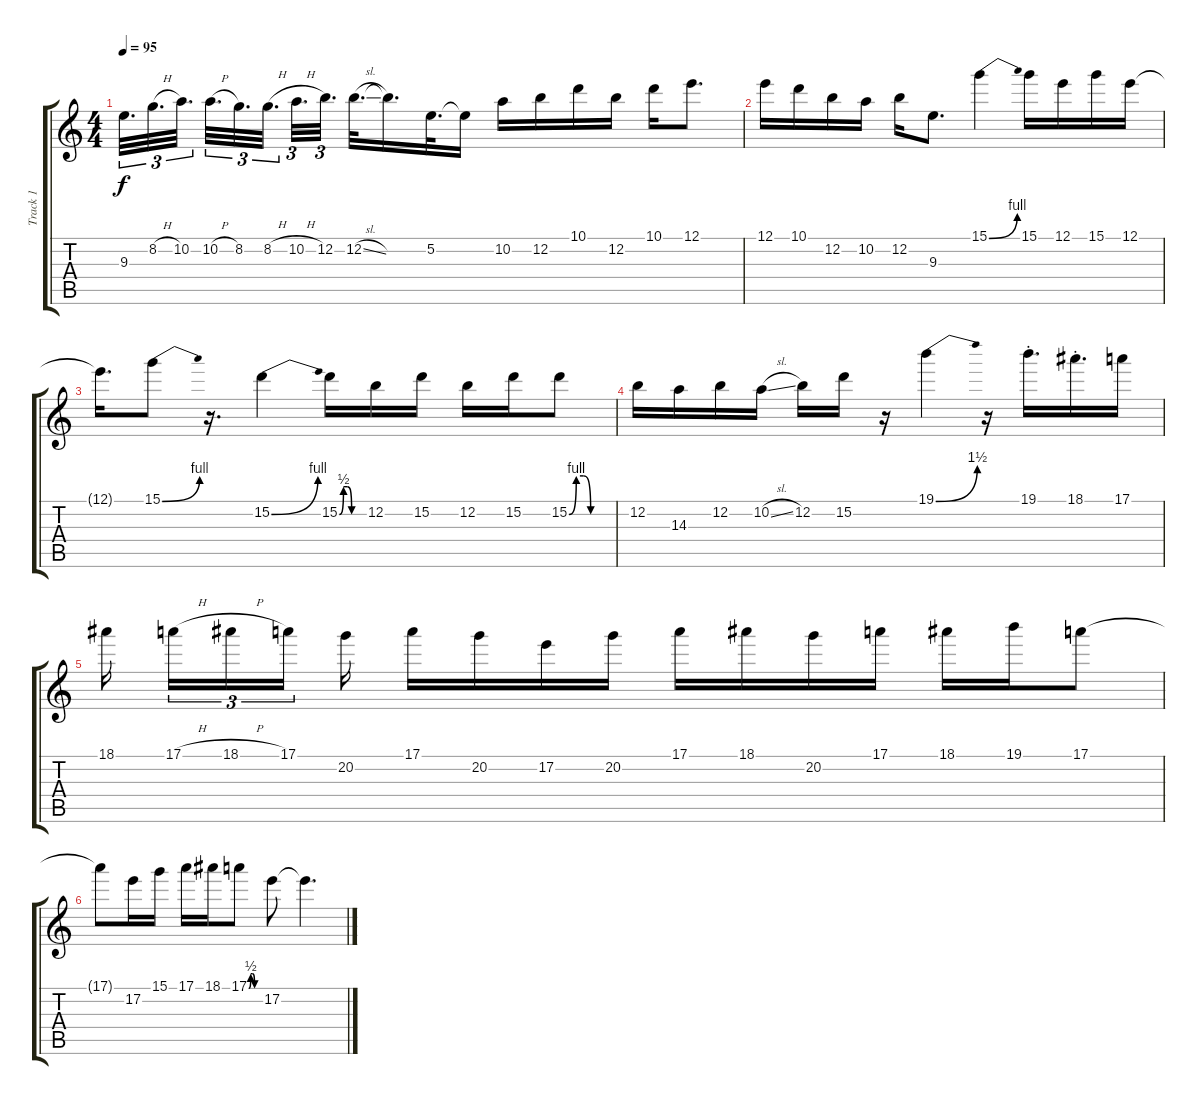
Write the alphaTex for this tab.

\track ("Track 1" "Track 1") {instrument overdrivenguitar}
\staff {score tabs}
\tuning (E4 B3 G3 D3 A2 E2) {hide}
\ts (4 4)
\tempo 95
\clef g2
\ks c
9.3.32{d tu (3 2) dy f} 8.2{h}.32{d tu (3 2)} 10.2.32{d tu (3 2)} 10.2{h}.32{d tu (3 2)} 8.2.32{d tu (3 2)} 8.2{h}.32{d tu (3 2)} 10.2{h}.32{d tu (3 2)} 12.2.32{d tu (3 2)} 12.2{sl}.32{d} 12.2{t}.16{d} 5.2.32{d} 5.2{t}.16 10.2.16 12.2.16 10.1.16 12.2.16 10.1.16 12.1.8{d} |
12.1.16 10.1.16 12.2.16 10.2.16 12.2.16 9.3.8{d} 15.1{be (bend 0 0 60 4)}.4 15.1.16 12.1.16 15.1.16 12.1.16 |
12.1{t}.16{d} 15.1{be (bend 0 0 60 4)}.8 r.16{d} 15.2{be (bend 0 0 60 4)}.4 15.2{be (custom 0 0 10 2 20 2 30 0 60 0)}.16 12.2.16 15.2.16 12.2.16 15.2.16 15.2{be (custom 0 0 10 4 20 4 30 0 60 0)}.8 |
12.2.16 14.3.16 12.2.16 10.2{sl}.16 12.2.16 15.2.16 r.16 19.1{be (bend 0 0 60 6)}.4 r.16 19.1{st}.16{d} 18.1{st}.16{d} 17.1.16 |
18.1.16{beam splitsecondary} 17.1{h}.16{tu (3 2)} 18.1{h}.16{tu (3 2)} 17.1.16{tu (3 2) beam splitsecondary} 20.2.16 17.1.16 20.2.16 17.2.16 20.2.16 17.1.16 18.1.16 20.2.16 17.1.16 18.1.16 19.1.16 17.1.8 |
17.1{t}.8 17.2.16 15.1.16 17.1.16 18.1.16 17.1{be (custom 0 0 10 2 20 2 30 0 60 0)}.8 17.2.8 17.2{t}.4{d}
